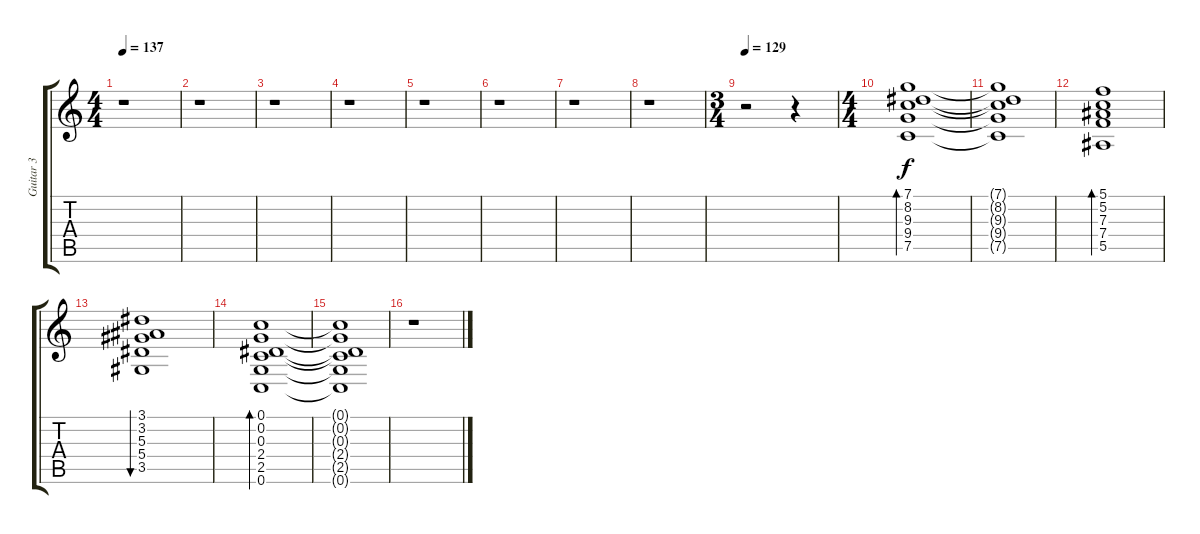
\track ("Guitar 3" "Guitar 3") {instrument acousticguitarsteel}
\staff {score tabs}
\tuning (C4 G3 Eb3 Bb2 F2 C2) {hide}
\ts (4 4)
\section ("" "")
\tempo 137
\clef g2
\ks c
r.1{dy f} |
r.1 |
r.1 |
r.1 |
r.1 |
r.1 |
r.1 |
r.1 |
\ts (3 4)
\section ("" "")
\tempo 129
r.2 r.4 |
\ts (4 4)
(7.1 8.2 9.3 9.4 7.5).1{bd 60} |
(7.1{t} 8.2{t} 9.3{t} 9.4{t} 7.5{t}).1 |
(5.1 5.2 7.3 7.4 5.5).1{bd 60} |
(3.1 3.2 5.3 5.4 3.5).1{bu 60} |
(0.1 0.2 0.3 2.4 2.5 0.6).1{bd 60} |
(0.1{t} 0.2{t} 0.3{t} 2.4{t} 2.5{t} 0.6{t}).1 |
r.1
